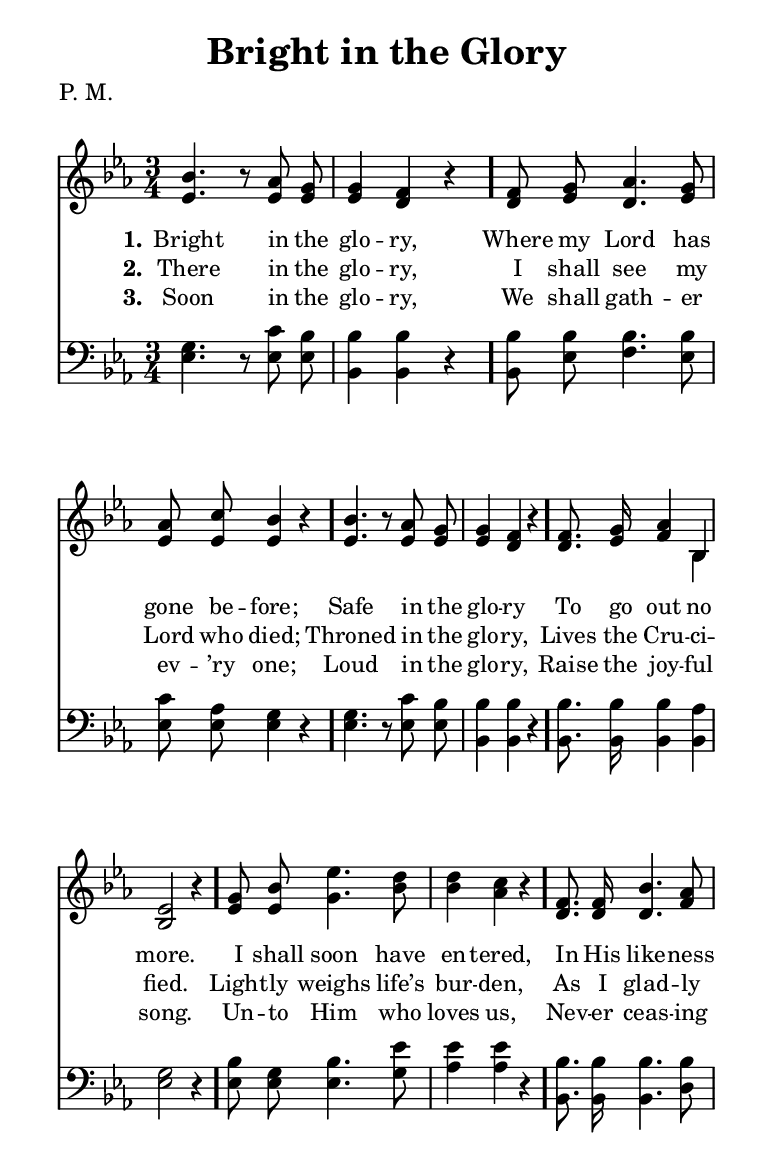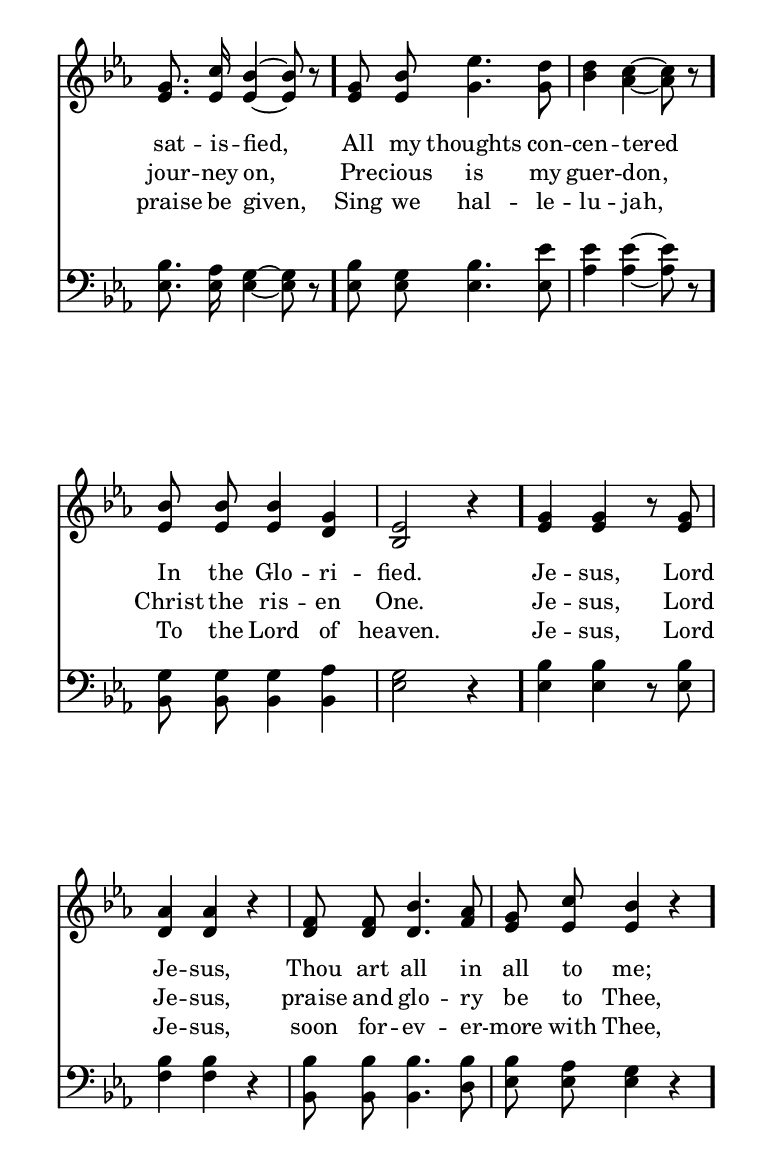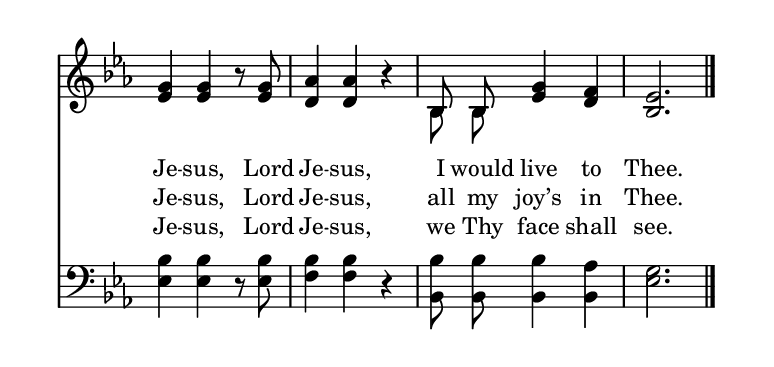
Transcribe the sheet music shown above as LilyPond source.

\include "common/global.ily"
\paper {
  \include "common/paper.ily"
}

\header{
  hymnnumber = "209"
  title = "Bright in the Glory"
  tunename = ""
  meter = "P. M."
  poet = ""
  composer = ""
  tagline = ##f
}

patternAA = { c4. c8 c8 c | c4 c c | }
patternAB = { c8 c c4. c8 | c8 c c4 c | }
patternAC = \patternAA
patternAD = { c8. c16 c4 c, | c2 c4 | }

patternBA = { c8 c c4. c8 | c4 c c | }
patternBB = { c,8. c16 c4. c8 | c8. c16 c4 ~ c8 c | }
patternBC = { c8 c c4. c8 | c4 c ~ c8 c | }
patternBD = { c8 c c4 c | c2 c4 | }

patternCA = { c4 c c8 c | c4 c c | }
patternCB = { c8 c c4. c8 | c c c4 c | }
patternCC = \patternCA
patternCD = { c,8 c c'4 c | c2. | }

global = {
  \include "common/overrides.ily"
  \override Staff.TimeSignature.style = #'numbered
  \time 3/4
  \override Score.MetronomeMark.transparent = ##t % hide all fermata changes too
  \tempo 4=80
  \key ees \major
  \autoBeamOff
}

notesSoprano = {
\global
\relative c'' {

  bes4. r8 aes8 g | g4 f r |
  f8 g aes4. g8 | aes8 c bes4 r |
  bes4. r8 aes8 g | g4 f r |
  f8. g16 aes4 bes, | ees2 r4 |

  g8 bes ees4. d8 | d4 c r |
  f,8. f16 bes4. aes8 | g8. c16 bes4 ~ bes8 r |
  g8 bes ees4. d8 | d4 c ~ c8 r |
  bes8 bes bes4 g | ees2 r4 |

  g4 g r8 g | aes4 aes r |
  f8 f bes4. aes8 | g c bes4 r |
  g4 g r8 g | aes4 aes r |
  bes,8 bes g'4 f | ees2. |

  \bar "|."

}
}

notesAlto = {
\global
\relative e' {

  \changePitch \patternAA { ees r ees ees | ees d r }
  \changePitch \patternAB { d ees d ees | ees ees ees r }
  \changePitch \patternAC { ees r ees ees | ees d r }
  \changePitch \patternAD { d ees f bes, | bes r }

  \changePitch \patternBA { ees ees g bes | bes aes r }
  \changePitch \patternBB { d, d d f | ees ees ees ees r }
  \changePitch \patternBC { ees ees g g | bes aes aes r }
  \changePitch \patternBD { ees ees ees d | bes r }

  \changePitch \patternCA { ees ees r ees | d d r }
  \changePitch \patternCB { d d d f | ees ees ees r }
  \changePitch \patternCC { ees ees r ees | d d r }
  \changePitch \patternCD { bes bes ees d | bes }

}
}

notesTenor = {
\global
\relative a {

  \changePitch \patternAA { g r c bes | bes bes r }
  \changePitch \patternAB { bes bes bes bes | c aes g r }
  \changePitch \patternAC { g r c bes | bes bes r }
  \changePitch \patternAD { bes bes bes aes | g r }

  \changePitch \patternBA { bes g bes ees | ees ees r }
  \changePitch \patternBB { bes bes bes bes | bes aes g g r }
  \changePitch \patternBC { bes g bes ees | ees ees ees r }
  \changePitch \patternBD { g, g g aes | g r }

  \changePitch \patternCA { bes bes r bes | bes bes r }
  \changePitch \patternCB { bes bes bes bes | bes aes g r }
  \changePitch \patternCC { bes bes r bes | bes bes r }
  \changePitch \patternCD { bes bes bes aes | g }

}
}

notesBass = {
\global
\relative f {

  \changePitch \patternAA { ees r ees ees | bes bes r }
  \changePitch \patternAB { bes ees f ees | ees ees ees r }
  \changePitch \patternAC { ees r ees ees | bes bes r }
  \changePitch \patternAD { bes bes bes bes | ees r }

  \changePitch \patternBA { ees ees ees g | aes aes r }
  \changePitch \patternBB { bes, bes bes d | ees ees ees ees r }
  \changePitch \patternBC { ees ees ees ees aes aes aes r }
  \changePitch \patternBD { bes, bes bes bes | ees r }

  \changePitch \patternCA { ees ees r ees | f f r }
  \changePitch \patternCB { bes, bes bes d | ees ees ees r }
  \changePitch \patternCC { ees ees r ees | f f r }
  \changePitch \patternCD { bes, bes bes bes | ees }

}
}

wordsA = \lyricmode {
\set stanza = "1."

Bright in the glo -- ry, \bar "."
Where my Lord has gone be -- fore; \bar "."
Safe in the glo -- ry \bar "."
To go out no more. \bar "."
I shall soon have en -- tered, \bar "."
In His like -- ness sat -- is -- fied, \bar "."
All my thoughts con -- cen -- tered \bar "."
In the Glo -- ri -- fied. \bar "."
Je -- sus, Lord Je -- sus, Thou art all in all to me; \bar "."
Je -- sus, Lord Je -- sus, I would live to Thee. \bar "."

}

wordsB = \lyricmode {
\set stanza = "2."

There in the glo -- ry,
I shall see my Lord who died;
Throned in the glo -- ry,
Lives the Cru -- ci -- fied.
Light -- ly weighs life’s bur -- den,
As I glad -- ly jour -- ney on,
Pre -- cious is my guer -- don,
Christ the ris -- en One.
Je -- sus, Lord Je -- sus, praise and glo -- ry be to Thee,
Je -- sus, Lord Je -- sus, all my joy’s in Thee.

}

wordsC = \lyricmode {
\set stanza = "3."

Soon in the glo -- ry,
We shall gath -- er ev -- ’ry one;
Loud in the glo -- ry,
Raise the joy -- ful song.
Un -- to Him who loves us,
Nev -- er ceas -- ing praise be given,
Sing we hal -- le -- lu -- jah,
To the Lord of heaven.
Je -- sus, Lord Je -- sus, soon for -- ev -- er -- more with Thee,
Je -- sus, Lord Je -- sus, we Thy face shall see.

}

\score {
  \context ChoirStaff <<
    \context Staff = upper <<
      \set Staff.autoBeaming = ##f
      \set ChoirStaff.systemStartDelimiter = #'SystemStartBar
      \set ChoirStaff.printPartCombineTexts = ##f
      \partcombine #'(2 . 11) \notesSoprano \notesAlto
      \context NullVoice = sopranos { \voiceOne << \notesSoprano >> }
      \context Lyrics = one   \lyricsto sopranos \wordsA
      \context Lyrics = two   \lyricsto sopranos \wordsB
      \context Lyrics = three \lyricsto sopranos \wordsC
    >>
    \context Staff = men <<
      \set Staff.autoBeaming = ##f
      \clef bass
      \set ChoirStaff.printPartCombineTexts = ##f
      \partcombine #'(2 . 11) \notesTenor \notesBass
    >>
  >>
  \layout {
    \include "common/layout.ily"
  }
  \midi{
    \include "common/midi.ily"
  }
}

\version "2.19.49"  % necessary for upgrading to future LilyPond versions.

% vi:set et ts=2 sw=2 ai nocindent syntax=lilypond:
